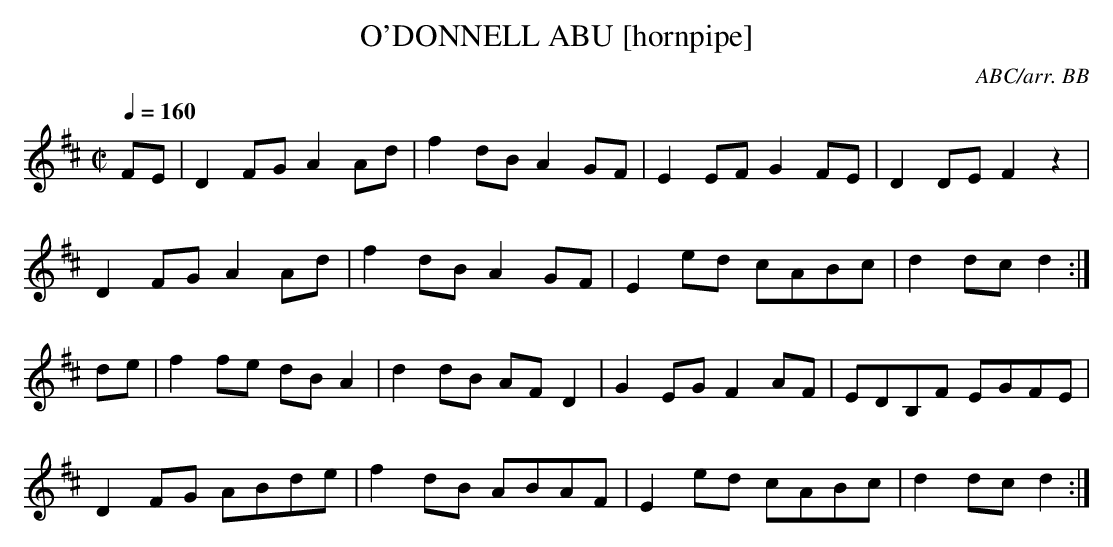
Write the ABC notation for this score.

X:1
T:O'DONNELL ABU [hornpipe]
C:ABC/arr. BB
Q:1/4=160
L:1/8
M:C|
K:D
FE|D2FG A2Ad|f2dB A2GF|E2EF G2FE|D2DE F2z2|
D2FG A2Ad|f2dB A2GF|E2ed cABc|d2dc d2 :|
de|f2fe dBA2|d2dB AFD2|G2EG F2AF|EDB,F EGFE|
D2FG ABde|f2dB ABAF|E2ed cABc|d2dc d2 :|
